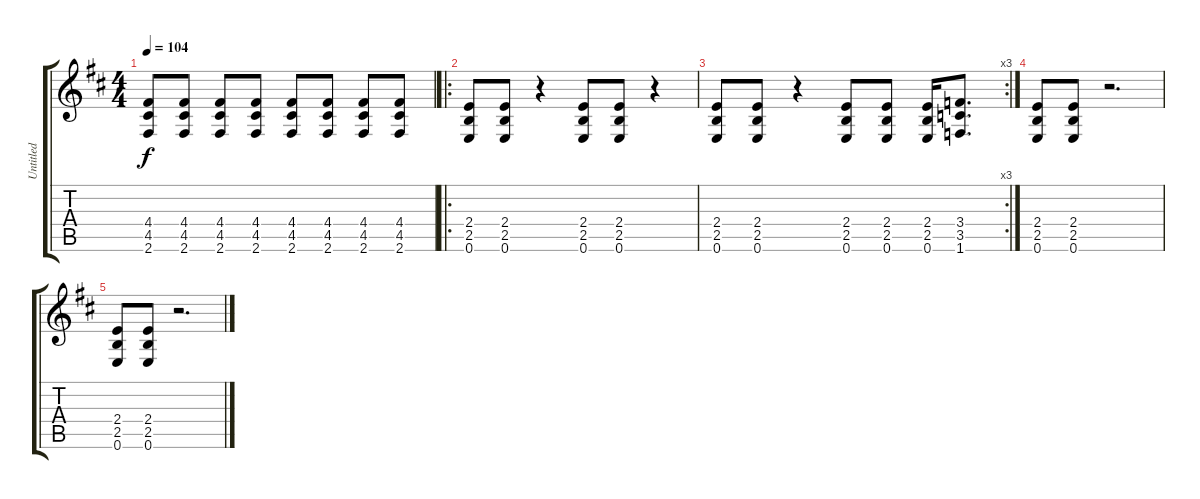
\track ("Untitled" "Untitled") {instrument overdrivenguitar}
\staff {score tabs}
\tuning (E4 B3 G3 D3 A2 E2) {hide}
\ts (4 4)
\tempo 104
\clef g2
\ks d
(4.4 4.5 2.6).8{dy f} (4.4 4.5 2.6).8 (4.4 4.5 2.6).8 (4.4 4.5 2.6).8 (4.4 4.5 2.6).8 (4.4 4.5 2.6).8 (4.4 4.5 2.6).8 (4.4 4.5 2.6).8 |
\ro
(2.4 2.5 0.6).8 (2.4 2.5 0.6).8 r.4 (2.4 2.5 0.6).8 (2.4 2.5 0.6).8 r.4 |
\rc 3
(2.4 2.5 0.6).8 (2.4 2.5 0.6).8 r.4 (2.4 2.5 0.6).8 (2.4 2.5 0.6).8 (2.4 2.5 0.6).16 (3.4 3.5 1.6).8{d} |
(2.4 2.5 0.6).8 (2.4 2.5 0.6).8 r.2{d} |
(2.4 2.5 0.6).8 (2.4 2.5 0.6).8 r.2{d}
